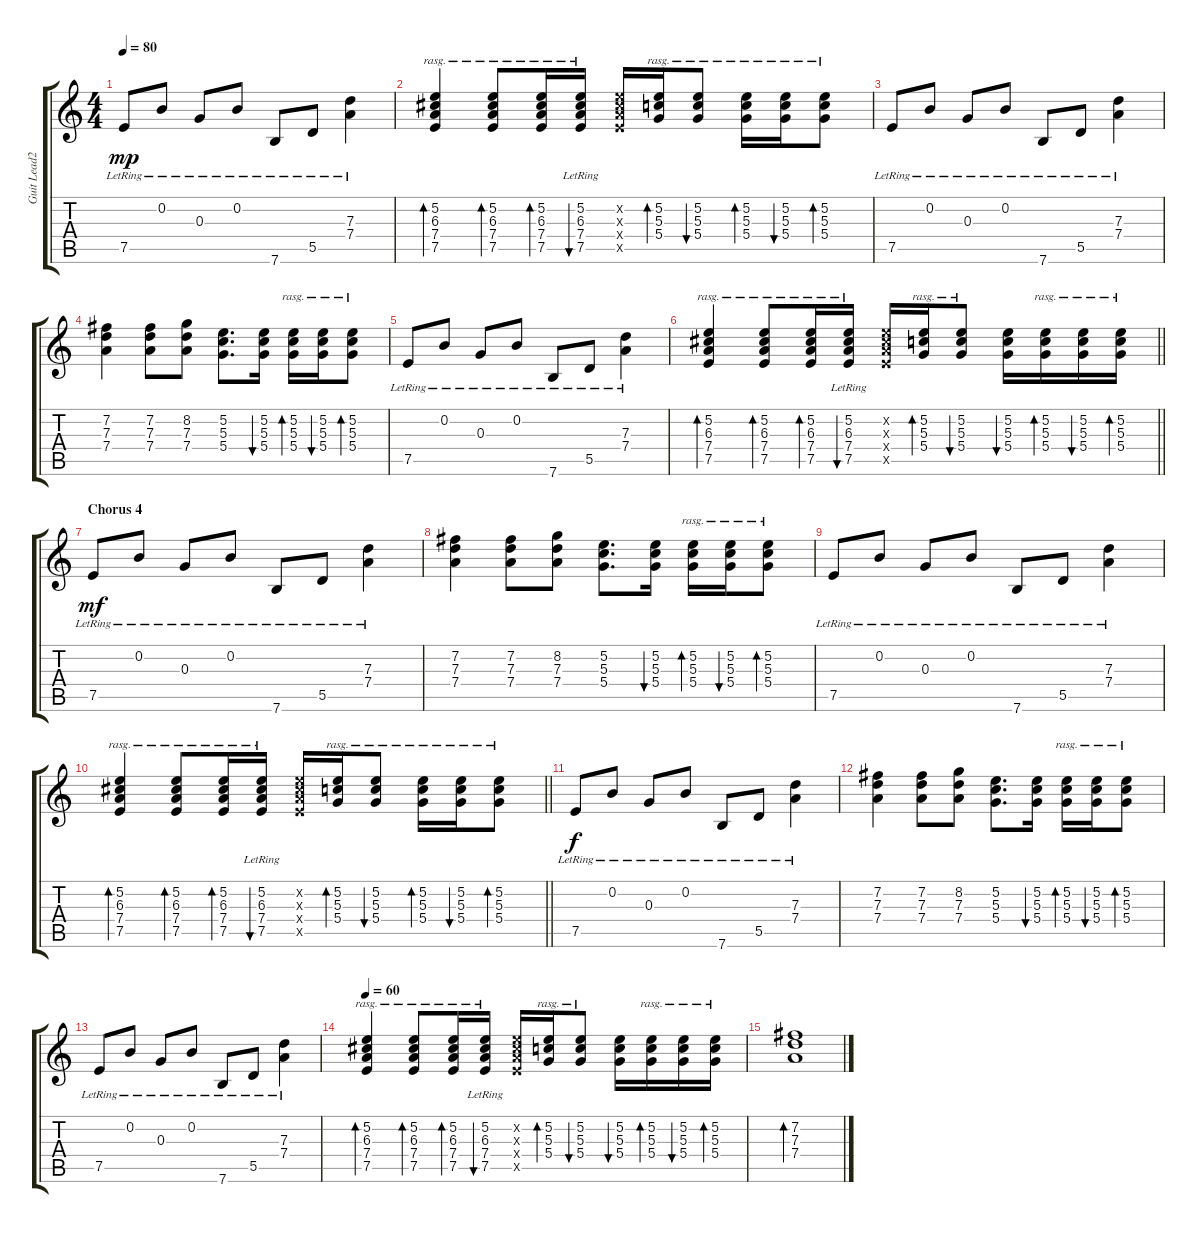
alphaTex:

\track ("Guit Lead2" "Guit Lead2") {instrument overdrivenguitar}
\staff {score tabs}
\tuning (E4 B3 G3 D3 A2 E2) {hide}
\ts (4 4)
\tempo 80
\clef g2
\ks c
7.5{lr}.8{dy mp} 0.2{lr}.8 0.3{lr}.8 0.2{lr}.8 7.6{lr}.8 5.5{lr}.8 (7.3{lr} 7.4{lr}).4 |
(5.2 6.3 7.4 7.5).4{bd 480 rasg ii} (5.2 6.3 7.4 7.5).8{bd 60 rasg ii} (5.2 6.3 7.4 7.5).16{bd 60 rasg ii} (5.2{lr} 6.3{lr} 7.4{lr} 7.5{lr}).16{bu 30 rasg ii} (5.2{x} 6.3{x} 7.4{x} 7.5{x}).16 (5.2 5.3 5.4).16{bd 30 rasg ii} (5.2 5.3 5.4).8{bu 120 rasg ii} (5.2 5.3 5.4).16{bd 120 rasg ii} (5.2 5.3 5.4).16{bu 120 rasg ii} (5.2 5.3 5.4).8{bd 120 rasg ii} |
7.5{lr}.8 0.2{lr}.8 0.3{lr}.8 0.2{lr}.8 7.6{lr}.8 5.5{lr}.8 (7.3{lr} 7.4{lr}).4 |
(7.2 7.3 7.4).4 (7.2 7.3 7.4).8 (8.2 7.3 7.4).8 (5.2 5.3 5.4).8{d} (5.2 5.3 5.4).16{bu 30} (5.2 5.3 5.4).16{bd 30 rasg ii} (5.2 5.3 5.4).16{bu 30 rasg ii} (5.2 5.3 5.4).8{bd 30 rasg ii} |
7.5{lr}.8 0.2{lr}.8 0.3{lr}.8 0.2{lr}.8 7.6{lr}.8 5.5{lr}.8 (7.3{lr} 7.4{lr}).4 |
\barLineRight lightlight
(5.2 6.3 7.4 7.5).4{bd 480 rasg ii} (5.2 6.3 7.4 7.5).8{bd 60 rasg ii} (5.2 6.3 7.4 7.5).16{bd 60 rasg ii} (5.2{lr} 6.3{lr} 7.4{lr} 7.5{lr}).16{bu 30 rasg ii} (5.2{x} 6.3{x} 7.4{x} 7.5{x}).16 (5.2 5.3 5.4).16{bd 30 rasg ii} (5.2 5.3 5.4).8{bu 120 rasg ii} (5.2 5.3 5.4).16{bu 30} (5.2 5.3 5.4).16{bd 30 rasg ii} (5.2 5.3 5.4).16{bu 30 rasg ii} (5.2 5.3 5.4).16{bd 30 rasg ii} |
\section ("" "Chorus 4")
7.5{lr}.8{dy mf} 0.2{lr}.8 0.3{lr}.8 0.2{lr}.8 7.6{lr}.8 5.5{lr}.8 (7.3{lr} 7.4{lr}).4 |
(7.2 7.3 7.4).4 (7.2 7.3 7.4).8 (8.2 7.3 7.4).8 (5.2 5.3 5.4).8{d} (5.2 5.3 5.4).16{bu 30} (5.2 5.3 5.4).16{bd 30 rasg ii} (5.2 5.3 5.4).16{bu 30 rasg ii} (5.2 5.3 5.4).8{bd 30 rasg ii} |
7.5{lr}.8 0.2{lr}.8 0.3{lr}.8 0.2{lr}.8 7.6{lr}.8 5.5{lr}.8 (7.3{lr} 7.4{lr}).4 |
\barLineRight lightlight
(5.2 6.3 7.4 7.5).4{bd 480 rasg ii} (5.2 6.3 7.4 7.5).8{bd 60 rasg ii} (5.2 6.3 7.4 7.5).16{bd 60 rasg ii} (5.2{lr} 6.3{lr} 7.4{lr} 7.5{lr}).16{bu 30 rasg ii} (5.2{x} 6.3{x} 7.4{x} 7.5{x}).16 (5.2 5.3 5.4).16{bd 30 rasg ii} (5.2 5.3 5.4).8{bu 120 rasg ii} (5.2 5.3 5.4).16{bd 120 rasg ii} (5.2 5.3 5.4).16{bu 120 rasg ii} (5.2 5.3 5.4).8{bd 120 rasg ii} |
7.5{lr}.8{dy f} 0.2{lr}.8 0.3{lr}.8 0.2{lr}.8 7.6{lr}.8 5.5{lr}.8 (7.3{lr} 7.4{lr}).4 |
(7.2 7.3 7.4).4 (7.2 7.3 7.4).8 (8.2 7.3 7.4).8 (5.2 5.3 5.4).8{d} (5.2 5.3 5.4).16{bu 30} (5.2 5.3 5.4).16{bd 30 rasg ii} (5.2 5.3 5.4).16{bu 30 rasg ii} (5.2 5.3 5.4).8{bd 30 rasg ii} |
7.5{lr}.8 0.2{lr}.8 0.3{lr}.8 0.2{lr}.8 7.6{lr}.8 5.5{lr}.8 (7.3{lr} 7.4{lr}).4 |
\tempo 60
(5.2 6.3 7.4 7.5).4{bd 480 rasg ii} (5.2 6.3 7.4 7.5).8{bd 60 rasg ii} (5.2 6.3 7.4 7.5).16{bd 60 rasg ii} (5.2{lr} 6.3{lr} 7.4{lr} 7.5{lr}).16{bu 30 rasg ii} (5.2{x} 6.3{x} 7.4{x} 7.5{x}).16 (5.2 5.3 5.4).16{bd 30 rasg ii} (5.2 5.3 5.4).8{bu 120 rasg ii} (5.2 5.3 5.4).16{bu 30} (5.2 5.3 5.4).16{bd 30 rasg ii} (5.2 5.3 5.4).16{bu 30 rasg ii} (5.2 5.3 5.4).16{bd 30 rasg ii} |
(7.2 7.3 7.4).1{bd 120}
